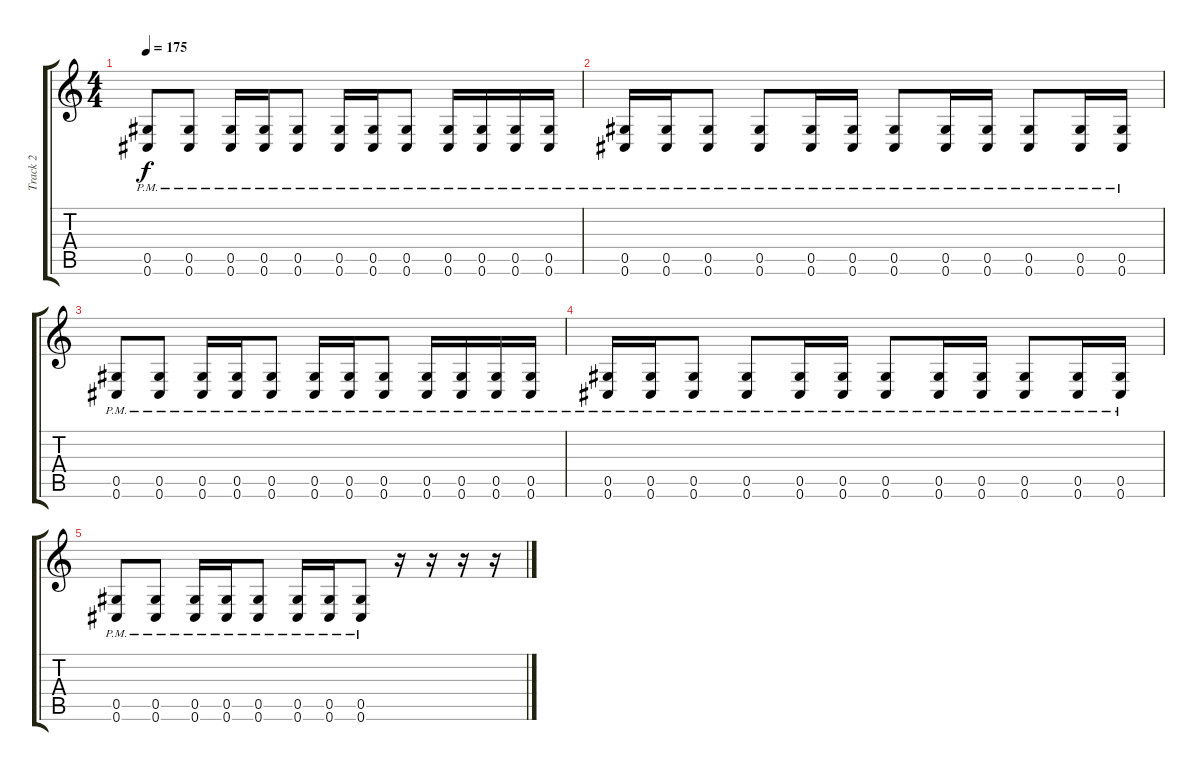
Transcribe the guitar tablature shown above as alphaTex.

\track ("Track 2" "Track 2") {instrument distortionguitar}
\staff {score tabs}
\tuning (Eb4 Bb3 Gb3 Db3 Ab2 Db2) {hide}
\ts (4 4)
\tempo 175
\clef g2
\ks c
(0.5{pm} 0.6{pm}).8{dy f} (0.5{pm} 0.6{pm}).8 (0.5{pm} 0.6{pm}).16 (0.5{pm} 0.6{pm}).16 (0.5{pm} 0.6{pm}).8 (0.5{pm} 0.6{pm}).16 (0.5{pm} 0.6{pm}).16 (0.5{pm} 0.6{pm}).8 (0.5{pm} 0.6{pm}).16 (0.5{pm} 0.6{pm}).16 (0.5{pm} 0.6{pm}).16 (0.5{pm} 0.6{pm}).16 |
(0.5{pm} 0.6{pm}).16 (0.5{pm} 0.6{pm}).16 (0.5{pm} 0.6{pm}).8 (0.5{pm} 0.6{pm}).8 (0.5{pm} 0.6{pm}).16 (0.5{pm} 0.6{pm}).16 (0.5{pm} 0.6{pm}).8 (0.5{pm} 0.6{pm}).16 (0.5{pm} 0.6{pm}).16 (0.5{pm} 0.6{pm}).8 (0.5{pm} 0.6{pm}).16 (0.5{pm} 0.6{pm}).16 |
(0.5{pm} 0.6{pm}).8 (0.5{pm} 0.6{pm}).8 (0.5{pm} 0.6{pm}).16 (0.5{pm} 0.6{pm}).16 (0.5{pm} 0.6{pm}).8 (0.5{pm} 0.6{pm}).16 (0.5{pm} 0.6{pm}).16 (0.5{pm} 0.6{pm}).8 (0.5{pm} 0.6{pm}).16 (0.5{pm} 0.6{pm}).16 (0.5{pm} 0.6{pm}).16 (0.5{pm} 0.6{pm}).16 |
(0.5{pm} 0.6{pm}).16 (0.5{pm} 0.6{pm}).16 (0.5{pm} 0.6{pm}).8 (0.5{pm} 0.6{pm}).8 (0.5{pm} 0.6{pm}).16 (0.5{pm} 0.6{pm}).16 (0.5{pm} 0.6{pm}).8 (0.5{pm} 0.6{pm}).16 (0.5{pm} 0.6{pm}).16 (0.5{pm} 0.6{pm}).8 (0.5{pm} 0.6{pm}).16 (0.5{pm} 0.6{pm}).16 |
(0.5{pm} 0.6{pm}).8 (0.5{pm} 0.6{pm}).8 (0.5{pm} 0.6{pm}).16 (0.5{pm} 0.6{pm}).16 (0.5{pm} 0.6{pm}).8 (0.5{pm} 0.6{pm}).16 (0.5{pm} 0.6{pm}).16 (0.5{pm} 0.6{pm}).8 r.16 r.16 r.16 r.16
